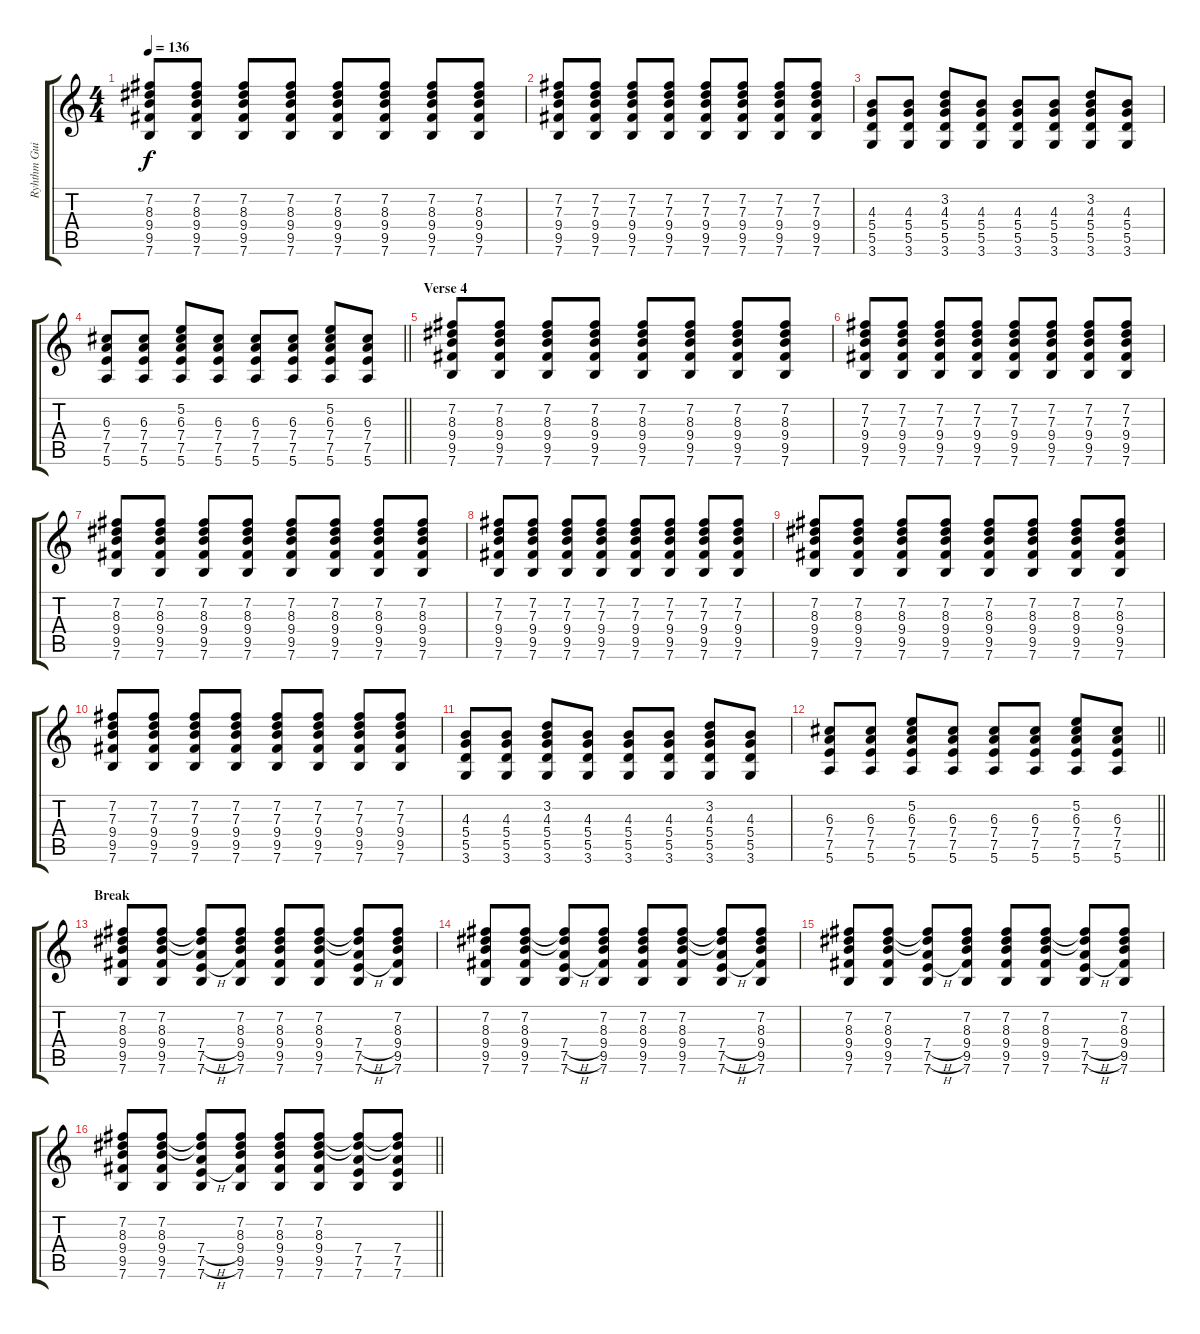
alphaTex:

\track ("Ryhthm Guitar 1" "Ryhthm Gui") {instrument distortionguitar}
\staff {score tabs}
\tuning (E4 B3 G3 D3 A2 E2) {hide}
\ts (4 4)
\tempo 136
\clef g2
\ks c
(7.2 8.3 9.4 9.5 7.6).8{dy f} (7.2 8.3 9.4 9.5 7.6).8 (7.2 8.3 9.4 9.5 7.6).8 (7.2 8.3 9.4 9.5 7.6).8 (7.2 8.3 9.4 9.5 7.6).8 (7.2 8.3 9.4 9.5 7.6).8 (7.2 8.3 9.4 9.5 7.6).8 (7.2 8.3 9.4 9.5 7.6).8 |
(7.2 7.3 9.4 9.5 7.6).8 (7.2 7.3 9.4 9.5 7.6).8 (7.2 7.3 9.4 9.5 7.6).8 (7.2 7.3 9.4 9.5 7.6).8 (7.2 7.3 9.4 9.5 7.6).8 (7.2 7.3 9.4 9.5 7.6).8 (7.2 7.3 9.4 9.5 7.6).8 (7.2 7.3 9.4 9.5 7.6).8 |
(4.3 5.4 5.5 3.6).8 (4.3 5.4 5.5 3.6).8 (3.2 4.3 5.4 5.5 3.6).8 (4.3 5.4 5.5 3.6).8 (4.3 5.4 5.5 3.6).8 (4.3 5.4 5.5 3.6).8 (3.2 4.3 5.4 5.5 3.6).8 (4.3 5.4 5.5 3.6).8 |
\barLineRight lightlight
(6.3 7.4 7.5 5.6).8 (6.3 7.4 7.5 5.6).8 (5.2 6.3 7.4 7.5 5.6).8 (6.3 7.4 7.5 5.6).8 (6.3 7.4 7.5 5.6).8 (6.3 7.4 7.5 5.6).8 (5.2 6.3 7.4 7.5 5.6).8 (6.3 7.4 7.5 5.6).8 |
\section ("" "Verse 4")
(7.2 8.3 9.4 9.5 7.6).8 (7.2 8.3 9.4 9.5 7.6).8 (7.2 8.3 9.4 9.5 7.6).8 (7.2 8.3 9.4 9.5 7.6).8 (7.2 8.3 9.4 9.5 7.6).8 (7.2 8.3 9.4 9.5 7.6).8 (7.2 8.3 9.4 9.5 7.6).8 (7.2 8.3 9.4 9.5 7.6).8 |
(7.2 7.3 9.4 9.5 7.6).8 (7.2 7.3 9.4 9.5 7.6).8 (7.2 7.3 9.4 9.5 7.6).8 (7.2 7.3 9.4 9.5 7.6).8 (7.2 7.3 9.4 9.5 7.6).8 (7.2 7.3 9.4 9.5 7.6).8 (7.2 7.3 9.4 9.5 7.6).8 (7.2 7.3 9.4 9.5 7.6).8 |
(7.2 8.3 9.4 9.5 7.6).8 (7.2 8.3 9.4 9.5 7.6).8 (7.2 8.3 9.4 9.5 7.6).8 (7.2 8.3 9.4 9.5 7.6).8 (7.2 8.3 9.4 9.5 7.6).8 (7.2 8.3 9.4 9.5 7.6).8 (7.2 8.3 9.4 9.5 7.6).8 (7.2 8.3 9.4 9.5 7.6).8 |
(7.2 7.3 9.4 9.5 7.6).8 (7.2 7.3 9.4 9.5 7.6).8 (7.2 7.3 9.4 9.5 7.6).8 (7.2 7.3 9.4 9.5 7.6).8 (7.2 7.3 9.4 9.5 7.6).8 (7.2 7.3 9.4 9.5 7.6).8 (7.2 7.3 9.4 9.5 7.6).8 (7.2 7.3 9.4 9.5 7.6).8 |
(7.2 8.3 9.4 9.5 7.6).8 (7.2 8.3 9.4 9.5 7.6).8 (7.2 8.3 9.4 9.5 7.6).8 (7.2 8.3 9.4 9.5 7.6).8 (7.2 8.3 9.4 9.5 7.6).8 (7.2 8.3 9.4 9.5 7.6).8 (7.2 8.3 9.4 9.5 7.6).8 (7.2 8.3 9.4 9.5 7.6).8 |
(7.2 7.3 9.4 9.5 7.6).8 (7.2 7.3 9.4 9.5 7.6).8 (7.2 7.3 9.4 9.5 7.6).8 (7.2 7.3 9.4 9.5 7.6).8 (7.2 7.3 9.4 9.5 7.6).8 (7.2 7.3 9.4 9.5 7.6).8 (7.2 7.3 9.4 9.5 7.6).8 (7.2 7.3 9.4 9.5 7.6).8 |
(4.3 5.4 5.5 3.6).8 (4.3 5.4 5.5 3.6).8 (3.2 4.3 5.4 5.5 3.6).8 (4.3 5.4 5.5 3.6).8 (4.3 5.4 5.5 3.6).8 (4.3 5.4 5.5 3.6).8 (3.2 4.3 5.4 5.5 3.6).8 (4.3 5.4 5.5 3.6).8 |
\barLineRight lightlight
(6.3 7.4 7.5 5.6).8 (6.3 7.4 7.5 5.6).8 (5.2 6.3 7.4 7.5 5.6).8 (6.3 7.4 7.5 5.6).8 (6.3 7.4 7.5 5.6).8 (6.3 7.4 7.5 5.6).8 (5.2 6.3 7.4 7.5 5.6).8 (6.3 7.4 7.5 5.6).8 |
\section ("" "Break")
(7.2 8.3 9.4 9.5 7.6).8 (7.2 8.3 9.4 9.5 7.6).8 (7.2{t} 8.3{t} 7.4{h} 7.5{h} 7.6).8 (7.2 8.3 9.4 9.5 7.6).8 (7.2 8.3 9.4 9.5 7.6).8 (7.2 8.3 9.4 9.5 7.6).8 (7.2{t} 8.3{t} 7.4{h} 7.5{h} 7.6).8 (7.2 8.3 9.4 9.5 7.6).8 |
(7.2 8.3 9.4 9.5 7.6).8 (7.2 8.3 9.4 9.5 7.6).8 (7.2{t} 8.3{t} 7.4{h} 7.5{h} 7.6).8 (7.2 8.3 9.4 9.5 7.6).8 (7.2 8.3 9.4 9.5 7.6).8 (7.2 8.3 9.4 9.5 7.6).8 (7.2{t} 8.3{t} 7.4{h} 7.5{h} 7.6).8 (7.2 8.3 9.4 9.5 7.6).8 |
(7.2 8.3 9.4 9.5 7.6).8 (7.2 8.3 9.4 9.5 7.6).8 (7.2{t} 8.3{t} 7.4{h} 7.5{h} 7.6).8 (7.2 8.3 9.4 9.5 7.6).8 (7.2 8.3 9.4 9.5 7.6).8 (7.2 8.3 9.4 9.5 7.6).8 (7.2{t} 8.3{t} 7.4{h} 7.5{h} 7.6).8 (7.2 8.3 9.4 9.5 7.6).8 |
\barLineRight lightlight
(7.2 8.3 9.4 9.5 7.6).8 (7.2 8.3 9.4 9.5 7.6).8 (7.2{t} 8.3{t} 7.4{h} 7.5{h} 7.6).8 (7.2 8.3 9.4 9.5 7.6).8 (7.2 8.3 9.4 9.5 7.6).8 (7.2 8.3 9.4 9.5 7.6).8 (7.2{t} 8.3{t} 7.4 7.5 7.6).8 (7.2{t} 8.3{t} 7.4 7.5 7.6).8
